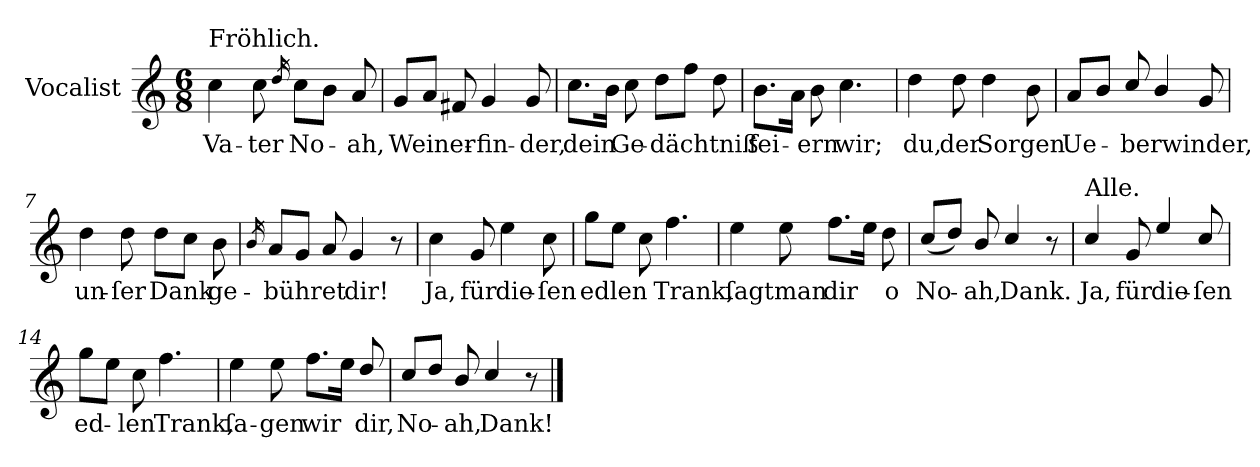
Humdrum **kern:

**kern	**text
*part1	*part1
*staff1	*staff1
*I"Vocalist	*
*clefG2	*
*k[]	*
*C:	*
*M6/8	*
=1	=1
!LO:TX:a:t=Fröhlich.	!
4cc	Va-
8cc	-ter
16qdd	.
8ccL	No-
8bJ	.
8a	-ah,
=2	=2
8gL	Weiner-
8aJ	.
8f#X	.
4g	-fin-
8g	-der,
=3	=3
8.ccL	dein
16bJk	.
8cc	Ge-
8ddL	-dächtniß
8ffJ	.
8dd	.
=4	=4
8.b\L	fei-
16aJk	.
8b	-ern
4.cc	wir;
=5	=5
4dd	du,
8dd	der
4dd	Sorgen
8b	.
=6	=6
8aL	Ue-
8bJ	.
8cc/	-berwinder,
4b/	.
8g	.
=7	=7
4dd	un-
8dd	-ſer
8ddL	Dank
8ccJ	.
8b	ge-
=8	=8
16qb	.
8aL	-bühret
8gJ	.
8a	.
4g	dir!
8r	.
=9	=9
4cc	Ja,
8g	für
4ee	die-
8cc	-ſen
=10	=10
8ggL	edlen
8eeJ	.
8cc	.
4.ff	Trank,
=11	=11
4ee	ſagt
8ee	man
8.ffL	dir
16eeJk	.
8dd	o
=12	=12
(8cc/L	No-
8ddJ)	.
8b/	-ah,
4cc/	Dank.
8r	.
=13	=13
!LO:TX:a:t=Alle.	!
4cc/	Ja,
8g	für
4ee/	die-
8cc/	-ſen
=14	=14
8ggL	ed-
8eeJ	.
8cc	-len
4.ff	Trank,
=15	=15
4ee	ſa-
8ee	-gen
8.ffL	wir
16eeJk	.
8dd/	dir,
=16	=16
8ccL	No-
8dd/J	.
8b/	-ah,
4cc/	Dank!
8r	.
==	==
*-	*-
